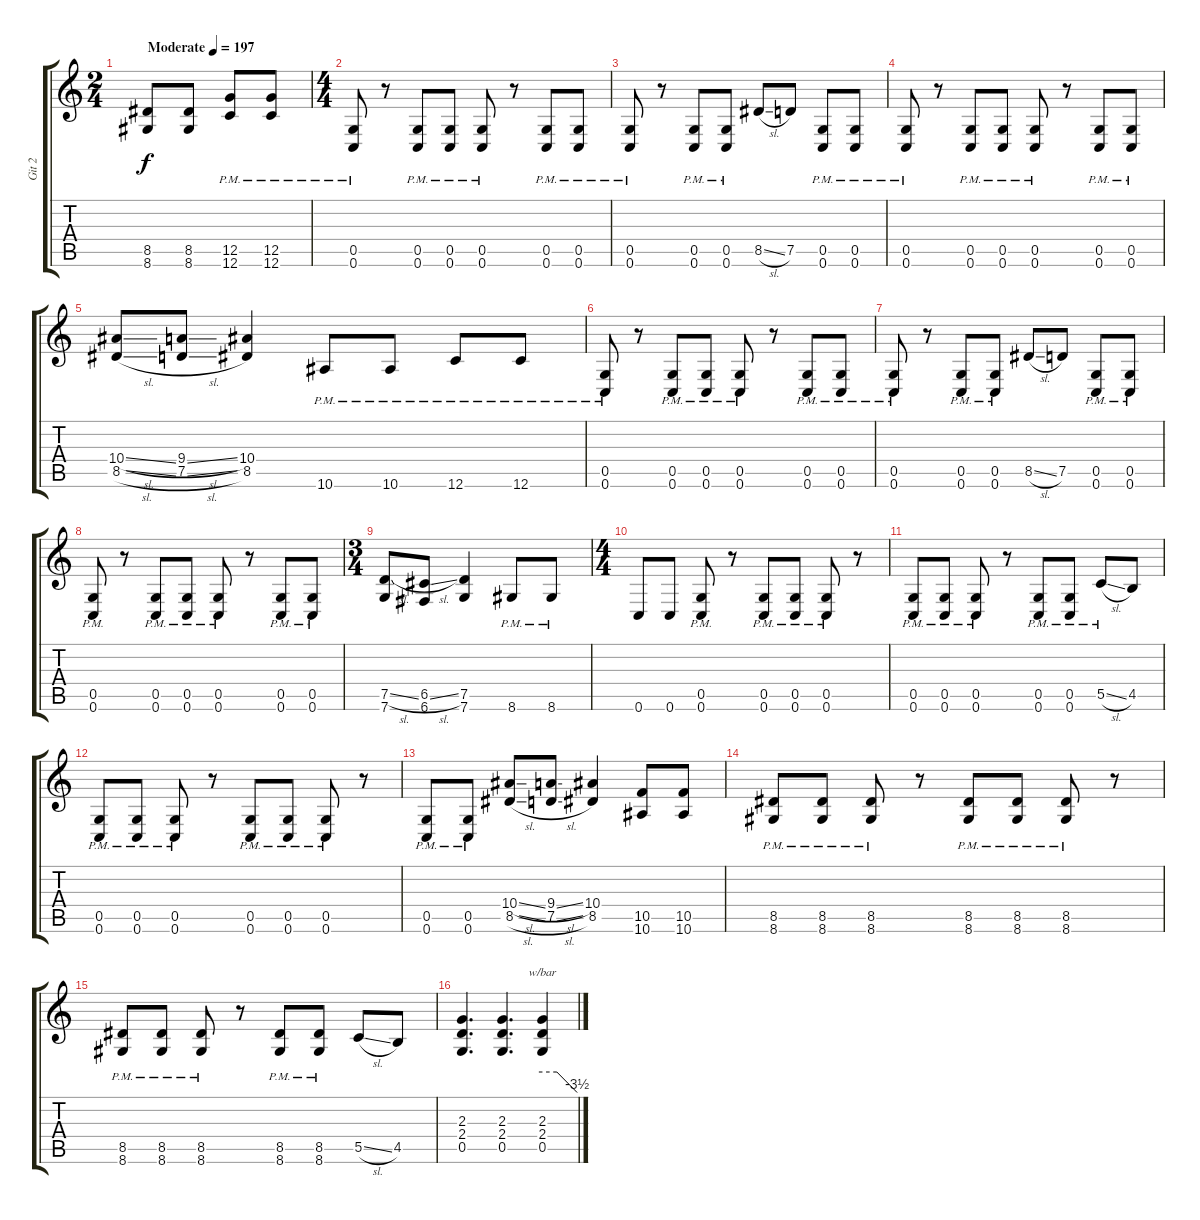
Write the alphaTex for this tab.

\track ("Git 2" "Git 2") {instrument overdrivenguitar}
\staff {score tabs}
\tuning (D4 A3 F3 C3 G2 C2) {hide}
\ts (2 4)
\tempo (197 "Moderate")
\clef g2
\ks c
(8.5 8.6).8{dy f instrument overdrivenguitar} (8.5 8.6).8 (12.5{pm} 12.6{pm}).8 (12.5{pm} 12.6{pm}).8 |
\ts (4 4)
(0.5{pm} 0.6{pm}).8 r.8 (0.5{pm} 0.6{pm}).8 (0.5{pm} 0.6{pm}).8 (0.5{pm} 0.6{pm}).8 r.8 (0.5{pm} 0.6{pm}).8 (0.5{pm} 0.6{pm}).8 |
(0.5{pm} 0.6{pm}).8 r.8 (0.5{pm} 0.6{pm}).8 (0.5{pm} 0.6{pm}).8 8.5{sl}.8 7.5.8 (0.5{pm} 0.6{pm}).8 (0.5{pm} 0.6{pm}).8 |
(0.5{pm} 0.6{pm}).8 r.8 (0.5{pm} 0.6{pm}).8 (0.5{pm} 0.6{pm}).8 (0.5{pm} 0.6{pm}).8 r.8 (0.5{pm} 0.6{pm}).8 (0.5{pm} 0.6{pm}).8 |
(10.4{sl} 8.5{sl}).8 (9.4{sl} 7.5{sl}).8 (10.4 8.5).4 10.6{pm}.8 10.6{pm}.8 12.6{pm}.8 12.6{pm}.8 |
(0.5{pm} 0.6{pm}).8 r.8 (0.5{pm} 0.6{pm}).8 (0.5{pm} 0.6{pm}).8 (0.5{pm} 0.6{pm}).8 r.8 (0.5{pm} 0.6{pm}).8 (0.5{pm} 0.6{pm}).8 |
(0.5{pm} 0.6{pm}).8 r.8 (0.5{pm} 0.6{pm}).8 (0.5{pm} 0.6{pm}).8 8.5{sl}.8 7.5.8 (0.5{pm} 0.6{pm}).8 (0.5{pm} 0.6{pm}).8 |
(0.5{pm} 0.6{pm}).8 r.8 (0.5{pm} 0.6{pm}).8 (0.5{pm} 0.6{pm}).8 (0.5{pm} 0.6{pm}).8 r.8 (0.5{pm} 0.6{pm}).8 (0.5{pm} 0.6{pm}).8 |
\ts (3 4)
(7.5{sl} 7.6).8 (6.5{sl} 6.6).8 (7.5 7.6).4 8.6{pm}.8 8.6{pm}.8 |
\ts (4 4)
0.6.8 0.6.8 (0.5{pm} 0.6{pm}).8 r.8 (0.5{pm} 0.6{pm}).8 (0.5{pm} 0.6{pm}).8 (0.5{pm} 0.6).8 r.8 |
(0.5{pm} 0.6{pm}).8 (0.5{pm} 0.6{pm}).8 (0.5{pm} 0.6{pm}).8 r.8 (0.5{pm} 0.6{pm}).8 (0.5{pm} 0.6).8 5.5{sl pm}.8 4.5.8 |
(0.5{pm} 0.6{pm}).8 (0.5{pm} 0.6{pm}).8 (0.5{pm} 0.6{pm}).8 r.8 (0.5{pm} 0.6{pm}).8 (0.5{pm} 0.6{pm}).8 (0.5{pm} 0.6{pm}).8 r.8 |
(0.5{pm} 0.6{pm}).8 (0.5{pm} 0.6{pm}).8 (10.4{sl} 8.5{sl}).8 (9.4{sl} 7.5{sl}).8 (10.4 8.5).4 (10.5 10.6).8 (10.5 10.6).8 |
(8.5{pm} 8.6{pm}).8 (8.5{pm} 8.6{pm}).8 (8.5{pm} 8.6{pm}).8 r.8 (8.5{pm} 8.6{pm}).8 (8.5{pm} 8.6{pm}).8 (8.5{pm} 8.6{pm}).8 r.8 |
(8.5{pm} 8.6{pm}).8 (8.5{pm} 8.6{pm}).8 (8.5{pm} 8.6{pm}).8 r.8 (8.5{pm} 8.6{pm}).8 (8.5{pm} 8.6{pm}).8 5.5{sl}.8 4.5.8 |
(2.3 2.4 0.5).4{d} (2.3 2.4 0.5).4{d} (2.3 2.4 0.5).4{tbe (custom default 0 0 25 0 60 -14)}
